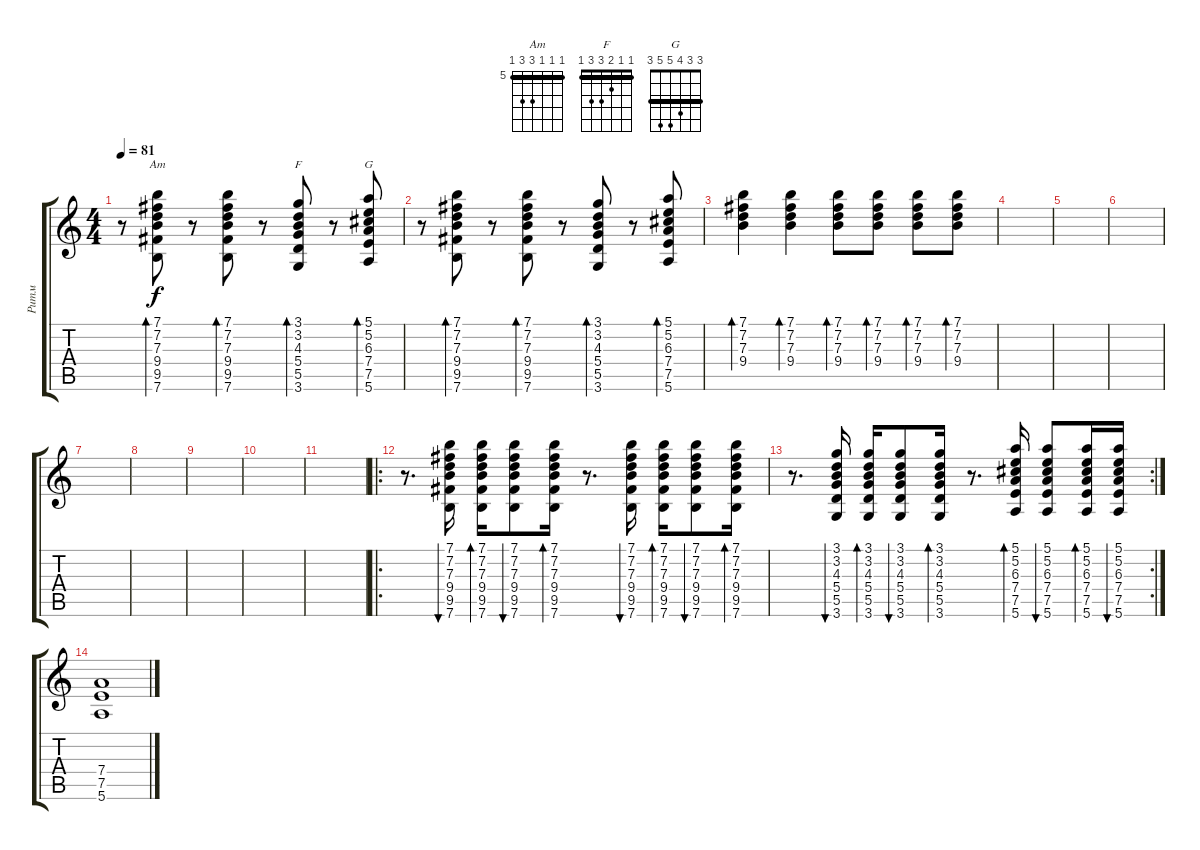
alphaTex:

\track ("Ритм" "Ритм") {instrument acousticguitarnylon}
\staff {score tabs}
\tuning (E4 B3 G3 D3 A2 E2) {hide}
\chord ("Am" 5 5 5 7 7 5) {firstfret 5 barre 5}
\chord ("F" 1 1 2 3 3 1) {barre 1}
\chord ("G" 3 3 4 5 5 3) {barre 3}
\ts (4 4)
\tempo 81
\clef g2
\ks c
r.8{dy f} (7.1 7.2 7.3 9.4 9.5 7.6).8{bd 30 ch "Am"} r.8 (7.1 7.2 7.3 9.4 9.5 7.6).8{bd 30} r.8 (3.1 3.2 4.3 5.4 5.5 3.6).8{bd 30 ch "F"} r.8 (5.1 5.2 6.3 7.4 7.5 5.6).8{bd 30 ch "G"} |
r.8 (7.1 7.2 7.3 9.4 9.5 7.6).8{bd 30} r.8 (7.1 7.2 7.3 9.4 9.5 7.6).8{bd 30} r.8 (3.1 3.2 4.3 5.4 5.5 3.6).8{bd 30} r.8 (5.1 5.2 6.3 7.4 7.5 5.6).8{bd 30} |
(7.1 7.2 7.3 9.4).4{bd 60} (7.1 7.2 7.3 9.4).4{bd 60} (7.1 7.2 7.3 9.4).8{bd 60} (7.1 7.2 7.3 9.4).8{bd 60} (7.1 7.2 7.3 9.4).8{bd 30} (7.1 7.2 7.3 9.4).8{bd 30} |
|
|
|
|
|
|
|
|
\ro
r.8{d} (7.1 7.2 7.3 9.4 9.5 7.6).16{bu 30} (7.1 7.2 7.3 9.4 9.5 7.6).16{bd 30} (7.1 7.2 7.3 9.4 9.5 7.6).8{bu 30} (7.1 7.2 7.3 9.4 9.5 7.6).16{bd 30} r.8{d} (7.1 7.2 7.3 9.4 9.5 7.6).16{bu 30} (7.1 7.2 7.3 9.4 9.5 7.6).16{bd 30} (7.1 7.2 7.3 9.4 9.5 7.6).8{bu 30} (7.1 7.2 7.3 9.4 9.5 7.6).16{bd 30} |
\rc 2
r.8{d} (3.1 3.2 4.3 5.4 5.5 3.6).16{bu 30} (3.1 3.2 4.3 5.4 5.5 3.6).16{bd 30} (3.1 3.2 4.3 5.4 5.5 3.6).8{bu 30} (3.1 3.2 4.3 5.4 5.5 3.6).16{bd 30} r.8{d} (5.1 5.2 6.3 7.4 7.5 5.6).16{bd 30} (5.1 5.2 6.3 7.4 7.5 5.6).8{bu 30} (5.1 5.2 6.3 7.4 7.5 5.6).16{bd 30} (5.1 5.2 6.3 7.4 7.5 5.6).16{bu 30} |
(7.4 7.5 5.6).1
